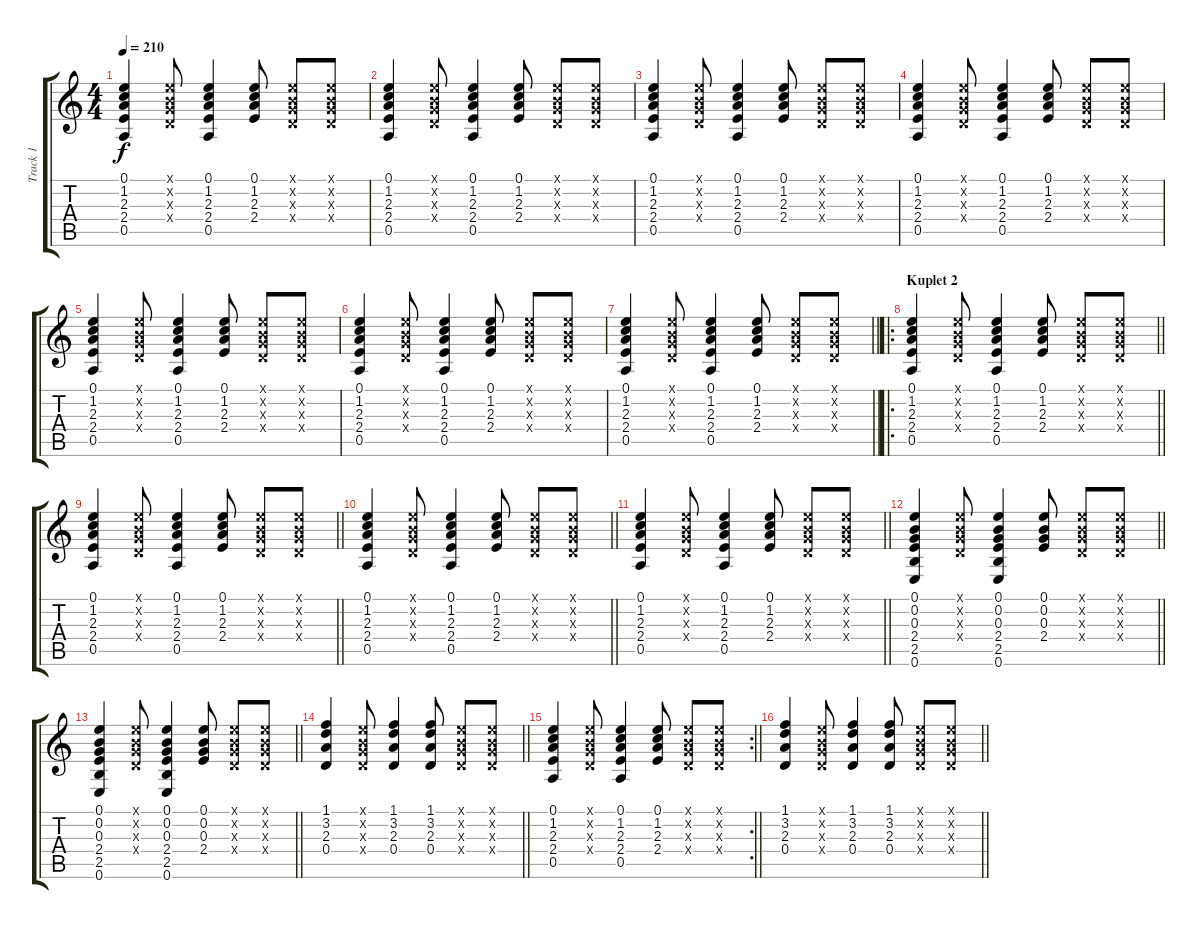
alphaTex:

\track ("Track 1" "Track 1") {instrument acousticguitarsteel}
\staff {score tabs}
\tuning (E4 B3 G3 D3 A2 E2) {hide}
\ts (4 4)
\tempo 210
\clef g2
\ks c
(0.1 1.2 2.3 2.4 0.5).4{dy f} (0.1{x} 0.2{x} 0.3{x} 0.4{x}).8 (0.1 1.2 2.3 2.4 0.5).4 (0.1 1.2 2.3 2.4).8 (0.1{x} 0.2{x} 0.3{x} 0.4{x}).8 (0.1{x} 0.2{x} 0.3{x} 0.4{x}).8 |
(0.1 1.2 2.3 2.4 0.5).4 (0.1{x} 0.2{x} 0.3{x} 0.4{x}).8 (0.1 1.2 2.3 2.4 0.5).4 (0.1 1.2 2.3 2.4).8 (0.1{x} 0.2{x} 0.3{x} 0.4{x}).8 (0.1{x} 0.2{x} 0.3{x} 0.4{x}).8 |
(0.1 1.2 2.3 2.4 0.5).4 (0.1{x} 0.2{x} 0.3{x} 0.4{x}).8 (0.1 1.2 2.3 2.4 0.5).4 (0.1 1.2 2.3 2.4).8 (0.1{x} 0.2{x} 0.3{x} 0.4{x}).8 (0.1{x} 0.2{x} 0.3{x} 0.4{x}).8 |
(0.1 1.2 2.3 2.4 0.5).4 (0.1{x} 0.2{x} 0.3{x} 0.4{x}).8 (0.1 1.2 2.3 2.4 0.5).4 (0.1 1.2 2.3 2.4).8 (0.1{x} 0.2{x} 0.3{x} 0.4{x}).8 (0.1{x} 0.2{x} 0.3{x} 0.4{x}).8 |
(0.1 1.2 2.3 2.4 0.5).4 (0.1{x} 0.2{x} 0.3{x} 0.4{x}).8 (0.1 1.2 2.3 2.4 0.5).4 (0.1 1.2 2.3 2.4).8 (0.1{x} 0.2{x} 0.3{x} 0.4{x}).8 (0.1{x} 0.2{x} 0.3{x} 0.4{x}).8 |
(0.1 1.2 2.3 2.4 0.5).4 (0.1{x} 0.2{x} 0.3{x} 0.4{x}).8 (0.1 1.2 2.3 2.4 0.5).4 (0.1 1.2 2.3 2.4).8 (0.1{x} 0.2{x} 0.3{x} 0.4{x}).8 (0.1{x} 0.2{x} 0.3{x} 0.4{x}).8 |
\barLineRight lightlight
(0.1 1.2 2.3 2.4 0.5).4 (0.1{x} 0.2{x} 0.3{x} 0.4{x}).8 (0.1 1.2 2.3 2.4 0.5).4 (0.1 1.2 2.3 2.4).8 (0.1{x} 0.2{x} 0.3{x} 0.4{x}).8 (0.1{x} 0.2{x} 0.3{x} 0.4{x}).8 |
\ro
\section ("" "Kuplet 2")
\barLineRight lightlight
(0.1 1.2 2.3 2.4 0.5).4 (0.1{x} 0.2{x} 0.3{x} 0.4{x}).8 (0.1 1.2 2.3 2.4 0.5).4 (0.1 1.2 2.3 2.4).8 (0.1{x} 0.2{x} 0.3{x} 0.4{x}).8 (0.1{x} 0.2{x} 0.3{x} 0.4{x}).8 |
\barLineRight lightlight
(0.1 1.2 2.3 2.4 0.5).4 (0.1{x} 0.2{x} 0.3{x} 0.4{x}).8 (0.1 1.2 2.3 2.4 0.5).4 (0.1 1.2 2.3 2.4).8 (0.1{x} 0.2{x} 0.3{x} 0.4{x}).8 (0.1{x} 0.2{x} 0.3{x} 0.4{x}).8 |
\barLineRight lightlight
(0.1 1.2 2.3 2.4 0.5).4 (0.1{x} 0.2{x} 0.3{x} 0.4{x}).8 (0.1 1.2 2.3 2.4 0.5).4 (0.1 1.2 2.3 2.4).8 (0.1{x} 0.2{x} 0.3{x} 0.4{x}).8 (0.1{x} 0.2{x} 0.3{x} 0.4{x}).8 |
\barLineRight lightlight
(0.1 1.2 2.3 2.4 0.5).4 (0.1{x} 0.2{x} 0.3{x} 0.4{x}).8 (0.1 1.2 2.3 2.4 0.5).4 (0.1 1.2 2.3 2.4).8 (0.1{x} 0.2{x} 0.3{x} 0.4{x}).8 (0.1{x} 0.2{x} 0.3{x} 0.4{x}).8 |
\barLineRight lightlight
(0.1 0.2 0.3 2.4 2.5 0.6).4 (0.1{x} 0.2{x} 0.3{x} 0.4{x}).8 (0.1 0.2 0.3 2.4 2.5 0.6).4 (0.1 0.2 0.3 2.4).8 (0.1{x} 0.2{x} 0.3{x} 0.4{x}).8 (0.1{x} 0.2{x} 0.3{x} 0.4{x}).8 |
\barLineRight lightlight
(0.1 0.2 0.3 2.4 2.5 0.6).4 (0.1{x} 0.2{x} 0.3{x} 0.4{x}).8 (0.1 0.2 0.3 2.4 2.5 0.6).4 (0.1 0.2 0.3 2.4).8 (0.1{x} 0.2{x} 0.3{x} 0.4{x}).8 (0.1{x} 0.2{x} 0.3{x} 0.4{x}).8 |
\barLineRight lightlight
(1.1 3.2 2.3 0.4).4 (0.1{x} 0.2{x} 0.3{x} 0.4{x}).8 (1.1 3.2 2.3 0.4).4 (1.1 3.2 2.3 0.4).8 (0.1{x} 0.2{x} 0.3{x} 0.4{x}).8 (0.1{x} 0.2{x} 0.3{x} 0.4{x}).8 |
\rc 2
\barLineRight lightlight
(0.1 1.2 2.3 2.4 0.5).4 (0.1{x} 0.2{x} 0.3{x} 0.4{x}).8 (0.1 1.2 2.3 2.4 0.5).4 (0.1 1.2 2.3 2.4).8 (0.1{x} 0.2{x} 0.3{x} 0.4{x}).8 (0.1{x} 0.2{x} 0.3{x} 0.4{x}).8 |
\barLineRight lightlight
(1.1 3.2 2.3 0.4).4 (0.1{x} 0.2{x} 0.3{x} 0.4{x}).8 (1.1 3.2 2.3 0.4).4 (1.1 3.2 2.3 0.4).8 (0.1{x} 0.2{x} 0.3{x} 0.4{x}).8 (0.1{x} 0.2{x} 0.3{x} 0.4{x}).8
